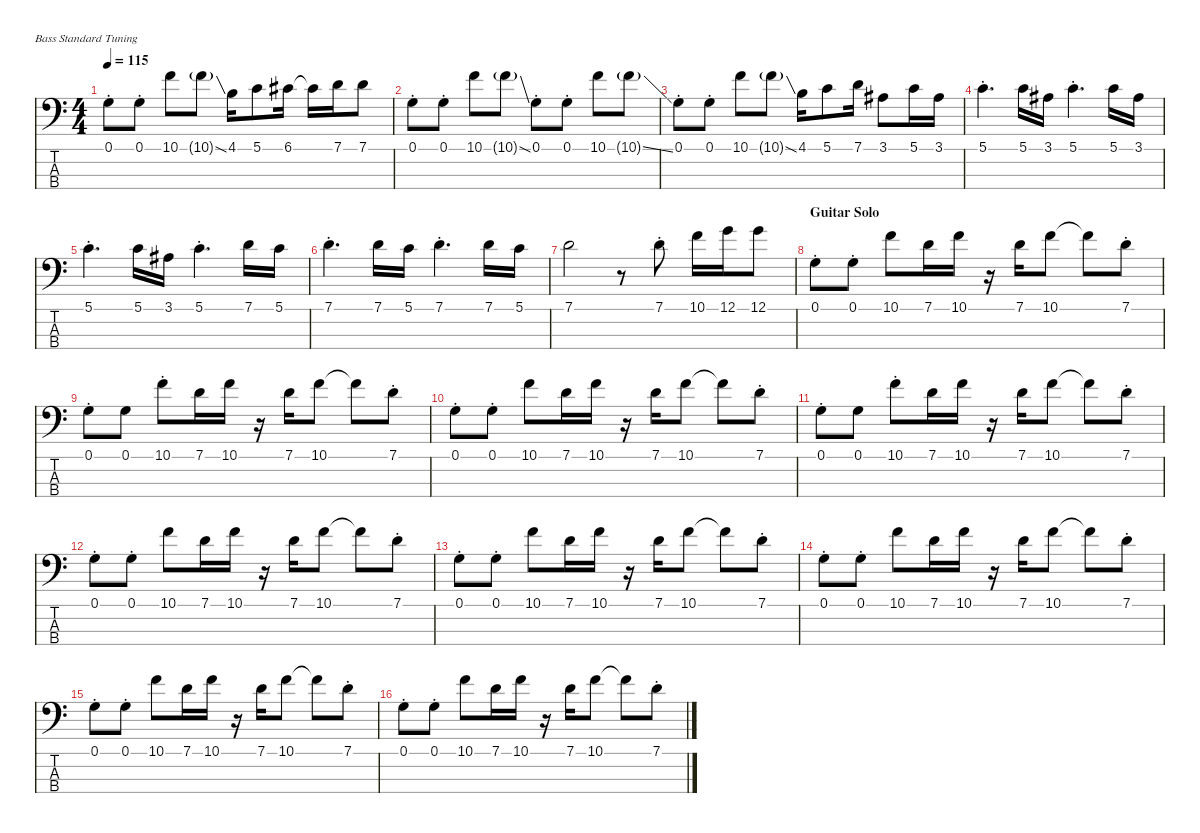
\defaultSystemsLayout 4
\hideDynamics
\bracketExtendMode nobrackets
\singleTrackTrackNamePolicy hidden
\multiTrackTrackNamePolicy hidden
\otherSystemsTrackNameOrientation horizontal
\track ("Bass" "el.bs.") {instrument electricbassfinger}
\staff {score tabs}
\tuning (G2 D2 A1 E1)
\ts (4 4)
\tempo 115
\clef f4
\ks c
0.1{st}.8{dy f beam Down} 0.1{st}.8{beam Down} 10.1.8{beam Down} 10.1{ss g}.8{beam Down} 4.1.16{beam Down} 5.1.8{beam Down} 6.1{acc #}.16{beam Down} 6.1{t acc #}.16{beam Down} 7.1.16{beam Down} 7.1.8{beam Down} |
0.1{st}.8{beam Down} 0.1{st}.8{beam Down} 10.1.8{beam Down} 10.1{ss g}.8{beam Down} 0.1{st}.8{beam Down} 0.1{st}.8{beam Down} 10.1.8{beam Down} 10.1{ss g}.8{beam Down} |
0.1{st}.8{beam Down} 0.1{st}.8{beam Down} 10.1.8{beam Down} 10.1{ss g}.8{beam Down} 4.1.16{beam Down} 5.1.8{beam Down} 7.1.16{beam Down} 3.1{acc #}.8{beam Down} 5.1.16{beam Down} 3.1{acc #}.16{beam Down} |
5.1{st}.4{d beam Down} 5.1.16{beam Down} 3.1{acc #}.16{beam Down} 5.1{st}.4{d beam Down} 5.1.16{beam Down} 3.1{acc #}.16{beam Down} |
5.1{st}.4{d beam Down} 5.1.16{beam Down} 3.1{acc #}.16{beam Down} 5.1{st}.4{d beam Down} 7.1.16{beam Down} 5.1.16{beam Down} |
7.1{st}.4{d beam Down} 7.1.16{beam Down} 5.1.16{beam Down} 7.1{st}.4{d beam Down} 7.1.16{beam Down} 5.1.16{beam Down} |
7.1.2{beam Down} r.8{beam Down} 7.1{st}.8{beam Down} 10.1.16{beam Down} 12.1.16{beam Down} 12.1.8{beam Down} |
\section ("" "Guitar Solo")
0.1{st}.8{beam Down} 0.1{st}.8{beam Down} 10.1.8{beam Down} 7.1.16{beam Down} 10.1.16{beam Down} r.16{beam Down} 7.1.16{beam Down} 10.1.8{beam Down} 10.1{t}.8{beam Down} 7.1{st}.8{beam Down} |
0.1{st}.8{beam Down} 0.1.8{beam Down} 10.1{st}.8{beam Down} 7.1.16{beam Down} 10.1.16{beam Down} r.16{beam Down} 7.1.16{beam Down} 10.1.8{beam Down} 10.1{t}.8{beam Down} 7.1{st}.8{beam Down} |
0.1{st}.8{beam Down} 0.1{st}.8{beam Down} 10.1.8{beam Down} 7.1.16{beam Down} 10.1.16{beam Down} r.16{beam Down} 7.1.16{beam Down} 10.1.8{beam Down} 10.1{t}.8{beam Down} 7.1{st}.8{beam Down} |
0.1{st}.8{beam Down} 0.1.8{beam Down} 10.1{st}.8{beam Down} 7.1.16{beam Down} 10.1.16{beam Down} r.16{beam Down} 7.1.16{beam Down} 10.1.8{beam Down} 10.1{t}.8{beam Down} 7.1{st}.8{beam Down} |
0.1{st}.8{beam Down} 0.1{st}.8{beam Down} 10.1.8{beam Down} 7.1.16{beam Down} 10.1.16{beam Down} r.16{beam Down} 7.1.16{beam Down} 10.1.8{beam Down} 10.1{t}.8{beam Down} 7.1{st}.8{beam Down} |
0.1{st}.8{beam Down} 0.1{st}.8{beam Down} 10.1.8{beam Down} 7.1.16{beam Down} 10.1.16{beam Down} r.16{beam Down} 7.1.16{beam Down} 10.1.8{beam Down} 10.1{t}.8{beam Down} 7.1{st}.8{beam Down} |
0.1{st}.8{beam Down} 0.1{st}.8{beam Down} 10.1.8{beam Down} 7.1.16{beam Down} 10.1.16{beam Down} r.16{beam Down} 7.1.16{beam Down} 10.1.8{beam Down} 10.1{t}.8{beam Down} 7.1{st}.8{beam Down} |
0.1{st}.8{beam Down} 0.1{st}.8{beam Down} 10.1.8{beam Down} 7.1.16{beam Down} 10.1.16{beam Down} r.16{beam Down} 7.1.16{beam Down} 10.1.8{beam Down} 10.1{t}.8{beam Down} 7.1{st}.8{beam Down} |
0.1{st}.8{beam Down} 0.1{st}.8{beam Down} 10.1.8{beam Down} 7.1.16{beam Down} 10.1.16{beam Down} r.16{beam Down} 7.1.16{beam Down} 10.1.8{beam Down} 10.1{t}.8{beam Down} 7.1{st}.8{beam Down}
